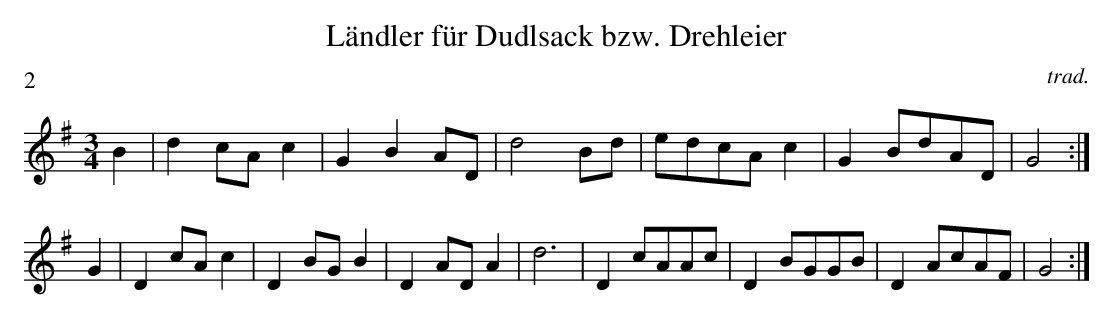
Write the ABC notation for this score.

X:1
T:Ländler für Dudlsack bzw. Drehleier
C:trad.
P:2
M:3/4
L:1/8
K:G
B2|d2cAc2|G2B2AD|d4Bd|edcAc2|G2BdAD|G4:|
!G2|D2cAc2|D2BGB2|D2ADA2|d6|D2cAAc|D2BGGB|D2AcAF|G4:|
